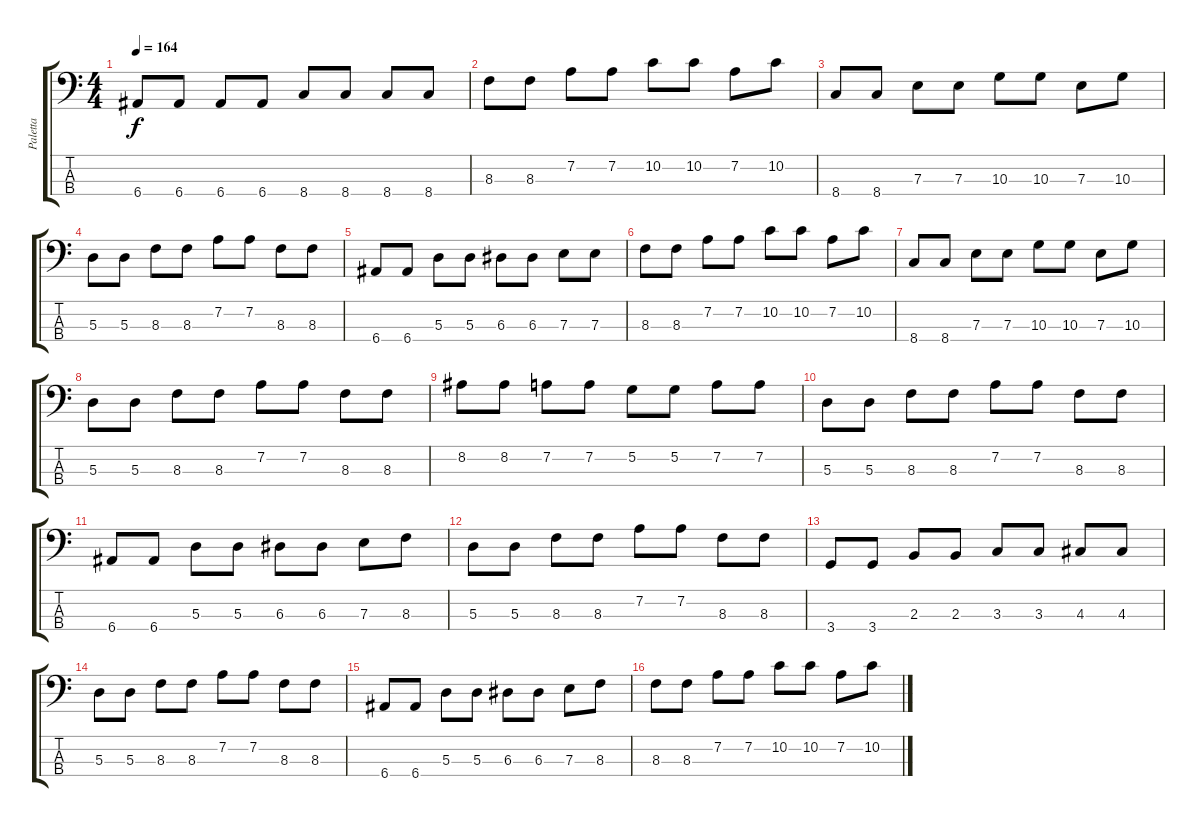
\track ("Paletta" "Paletta") {instrument electricbassfinger}
\staff {score tabs}
\tuning (G2 D2 A1 E1) {hide}
\ts (4 4)
\tempo 164
\clef f4
\ks c
6.4.8{dy f} 6.4.8 6.4.8 6.4.8 8.4.8 8.4.8 8.4.8 8.4.8 |
8.3.8 8.3.8 7.2.8 7.2.8 10.2.8 10.2.8 7.2.8 10.2.8 |
8.4.8 8.4.8 7.3.8 7.3.8 10.3.8 10.3.8 7.3.8 10.3.8 |
5.3.8 5.3.8 8.3.8 8.3.8 7.2.8 7.2.8 8.3.8 8.3.8 |
6.4.8 6.4.8 5.3.8 5.3.8 6.3.8 6.3.8 7.3.8 7.3.8 |
8.3.8 8.3.8 7.2.8 7.2.8 10.2.8 10.2.8 7.2.8 10.2.8 |
8.4.8 8.4.8 7.3.8 7.3.8 10.3.8 10.3.8 7.3.8 10.3.8 |
5.3.8 5.3.8 8.3.8 8.3.8 7.2.8 7.2.8 8.3.8 8.3.8 |
8.2.8 8.2.8 7.2.8 7.2.8 5.2.8 5.2.8 7.2.8 7.2.8 |
5.3.8 5.3.8 8.3.8 8.3.8 7.2.8 7.2.8 8.3.8 8.3.8 |
6.4.8 6.4.8 5.3.8 5.3.8 6.3.8 6.3.8 7.3.8 8.3.8 |
5.3.8 5.3.8 8.3.8 8.3.8 7.2.8 7.2.8 8.3.8 8.3.8 |
3.4.8 3.4.8 2.3.8 2.3.8 3.3.8 3.3.8 4.3.8 4.3.8 |
5.3.8 5.3.8 8.3.8 8.3.8 7.2.8 7.2.8 8.3.8 8.3.8 |
6.4.8 6.4.8 5.3.8 5.3.8 6.3.8 6.3.8 7.3.8 8.3.8 |
8.3.8 8.3.8 7.2.8 7.2.8 10.2.8 10.2.8 7.2.8 10.2.8
